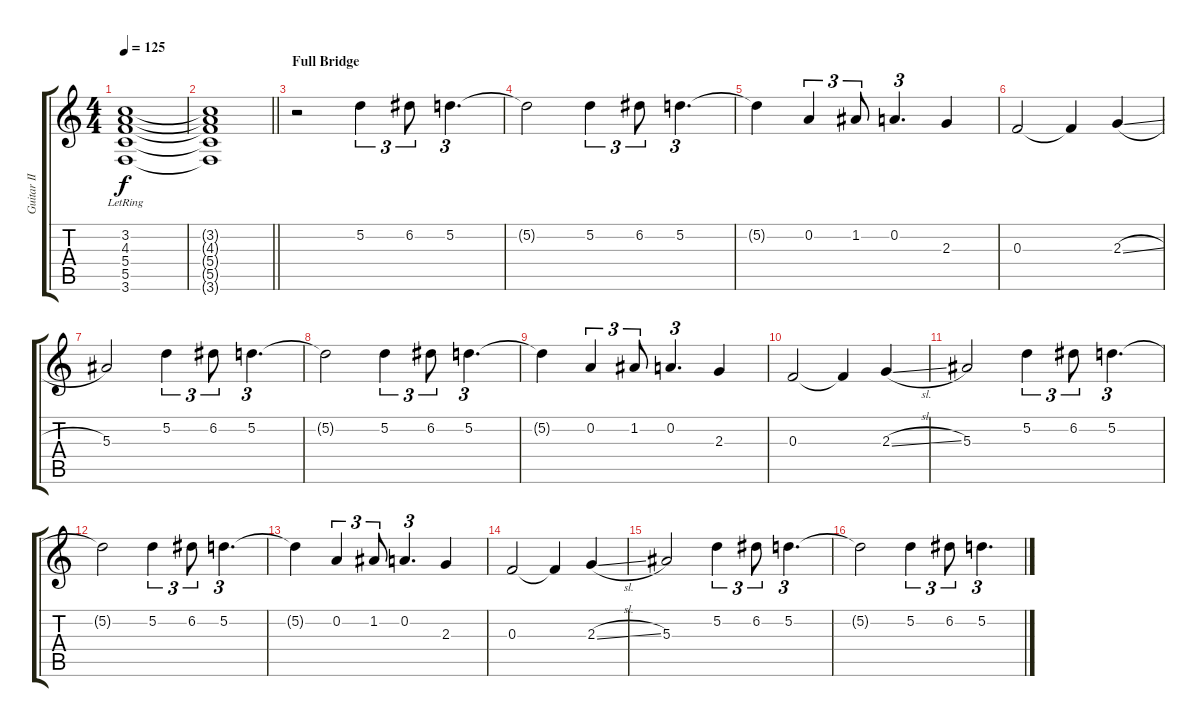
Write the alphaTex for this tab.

\track ("Guitar II" "Guitar II") {instrument distortionguitar}
\staff {score tabs}
\tuning (D4 A3 F3 C3 G2 D2) {hide}
\ts (4 4)
\tempo 125
\clef g2
\ks c
(3.2 4.3 5.4{lr} 5.5{lr} 3.6{lr}).1{dy f} |
\barLineRight lightlight
(3.2{t} 4.3{t} 5.4{t} 5.5{t} 3.6{t}).1 |
\section ("" "Full Bridge")
r.2 5.2.4{tu (3 2)} 6.2.8{tu (3 2)} 5.2.4{d tu (3 2)} |
5.2{t}.2 5.2.4{tu (3 2)} 6.2.8{tu (3 2)} 5.2.4{d tu (3 2)} |
5.2{t}.4 0.2.4{tu (3 2)} 1.2.8{tu (3 2)} 0.2.4{d tu (3 2)} 2.3.4 |
0.3.2 0.3{t}.4 2.3{sl}.4 |
5.3.2 5.2.4{tu (3 2)} 6.2.8{tu (3 2)} 5.2.4{d tu (3 2)} |
5.2{t}.2 5.2.4{tu (3 2)} 6.2.8{tu (3 2)} 5.2.4{d tu (3 2)} |
5.2{t}.4 0.2.4{tu (3 2)} 1.2.8{tu (3 2)} 0.2.4{d tu (3 2)} 2.3.4 |
0.3.2 0.3{t}.4 2.3{sl}.4 |
5.3.2 5.2.4{tu (3 2)} 6.2.8{tu (3 2)} 5.2.4{d tu (3 2)} |
5.2{t}.2 5.2.4{tu (3 2)} 6.2.8{tu (3 2)} 5.2.4{d tu (3 2)} |
5.2{t}.4 0.2.4{tu (3 2)} 1.2.8{tu (3 2)} 0.2.4{d tu (3 2)} 2.3.4 |
0.3.2 0.3{t}.4 2.3{sl}.4 |
5.3.2 5.2.4{tu (3 2)} 6.2.8{tu (3 2)} 5.2.4{d tu (3 2)} |
5.2{t}.2 5.2.4{tu (3 2)} 6.2.8{tu (3 2)} 5.2.4{d tu (3 2)}
